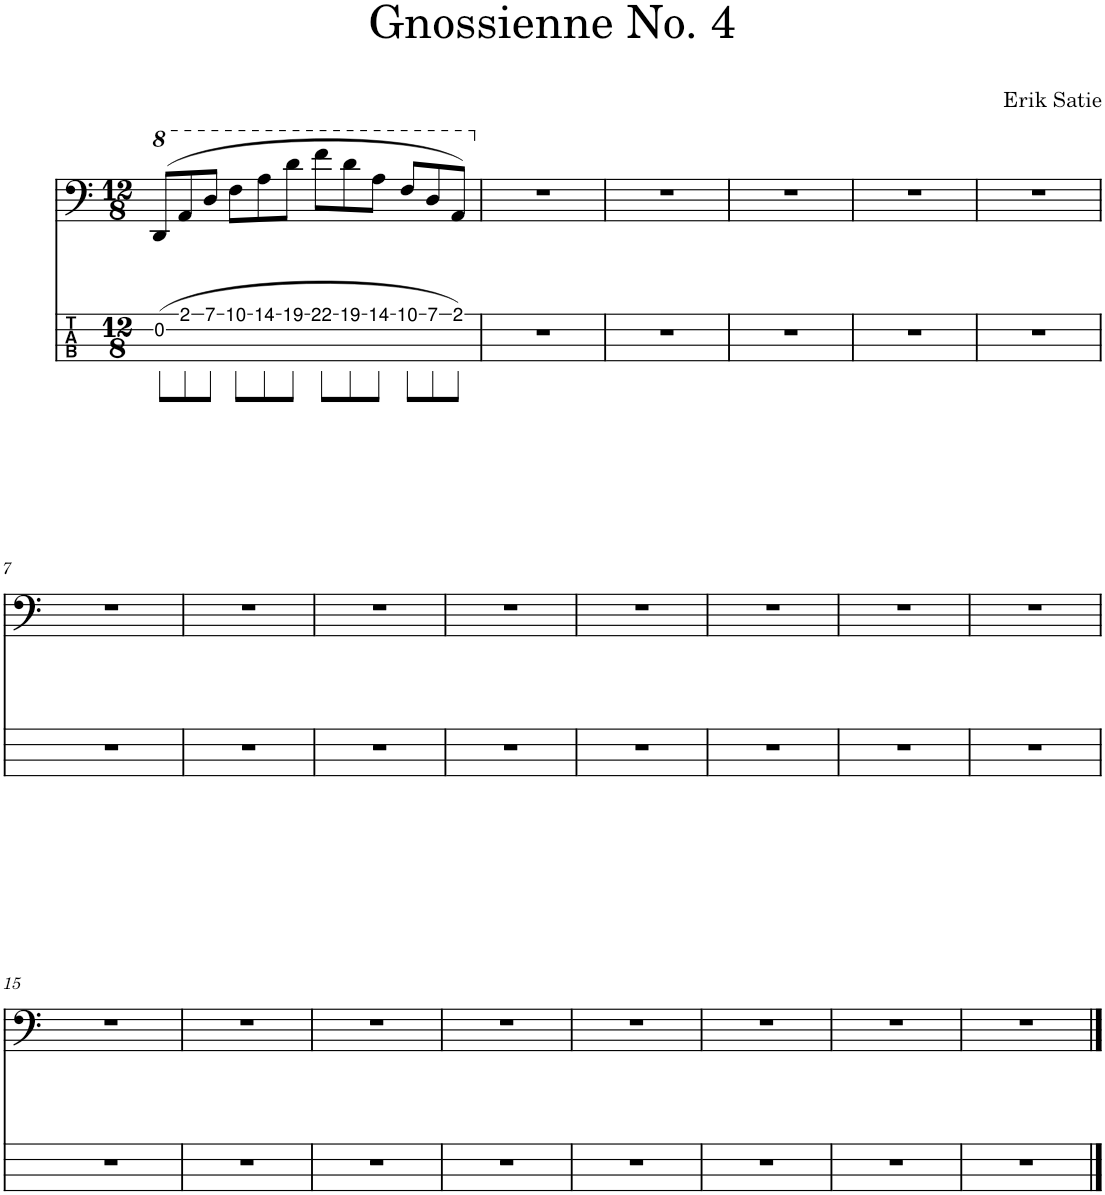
**kern	**kern
*part1	*part1
*staff2	*staff1
*I"Bass Guitar	*
*I'B. Guit.	*
*stria4	*
*	*clefF4
*Trd7c12	*Trd7c12
*k[]	*k[]
*M12/8	*M12/8
*8va	*
*	*8va
=1	=1
8D\L	(8D/L
8A\	8A/
8d\J	8d/J
8f\L	8f\L
8a\	8a\
8dd\J	8dd\J
8ff\L	8ff\L
8dd\	8dd\
8a\J	8a\J
8f\L	8f/L
8d\	8d/
8A\J	8A/J)
=2	=2
*X8va	*
*	*X8va
1.r	1.r
=3	=3
1.r	1.r
=4	=4
1.r	1.r
=5	=5
1.r	1.r
=6	=6
1.r	1.r
!!LO:LB:g=z
=7	=7
1.r	1.r
=8	=8
1.r	1.r
=9	=9
1.r	1.r
=10	=10
1.r	1.r
=11	=11
1.r	1.r
=12	=12
1.r	1.r
=13	=13
1.r	1.r
=14	=14
1.r	1.r
!!LO:LB:g=z
=15	=15
1.r	1.r
=16	=16
1.r	1.r
=17	=17
1.r	1.r
=18	=18
1.r	1.r
=19	=19
1.r	1.r
=20	=20
1.r	1.r
=21	=21
1.r	1.r
=22	=22
1.r	1.r
==	==
*-	*-
